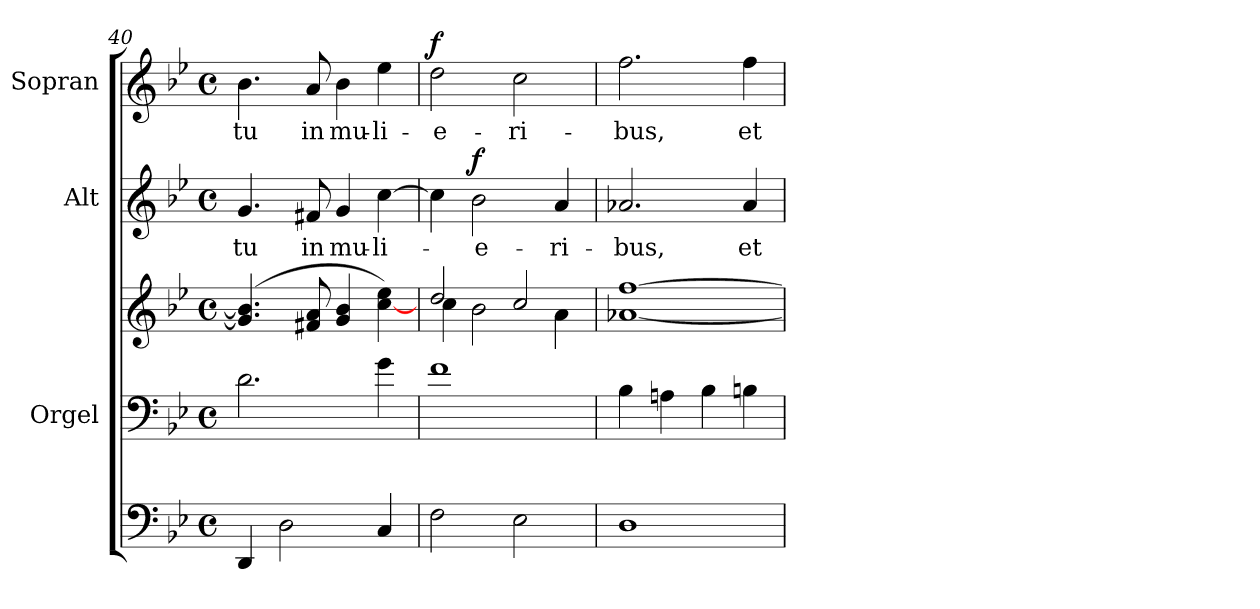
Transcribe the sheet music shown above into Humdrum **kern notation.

**kern	**kern	**kern	**kern	**text	**dynam	**kern	**text	**dynam
*part4	*part3	*part3	*part2	*part2	*part2	*part1	*part1	*part1
*staff5	*staff4	*staff3	*staff2	*staff2	*staff2	*staff1	*staff1	*staff1
*	*I"Orgel	*	*I"Alt	*	*	*I"Sopran	*	*
*	*I'Org.	*	*I'A.	*	*	*I'S.	*	*
*clefF4	*clefF4	*clefG2	*clefG2	*	*	*clefG2	*	*
*k[b-e-]	*k[b-e-]	*k[b-e-]	*k[b-e-]	*	*	*k[b-e-]	*	*
*B-:	*B-:	*B-:	*B-:	*	*	*B-:	*	*
*M4/4	*M4/4	*M4/4	*M4/4	*	*	*M4/4	*	*
*met(c)	*met(c)	*met(c)	*met(c)	*	*	*met(c)	*	*
=40	=40	=40	=40	=40	=40	=40	=40	=40
!	!	!	!	!LO:LY:b	!	!	!LO:LY:b	!
4DD/	2.d\	(4.g/] 4.b-/]	4.g/	tu	.	4.b-\	tu	.
2D\	.	.	.	.	.	.	.	.
!	!	!	!	!LO:LY:b	!	!	!LO:LY:b	!
.	.	8f#X/ 8a/	8f#X/	in	.	8a/	in	.
!	!	!	!	!LO:LY:b	!	!	!LO:LY:b	!
.	.	4g/ 4b-/	4g/	mu-	.	4b-\	mu-	.
!	!	!	!	!LO:LY:b	!	!	!LO:LY:b	!
4C/	4g\	[<4cc\ 4ee-\)	[4cc\	-li-	.	4ee-\	-li-	.
=41	=41	=41	=41	=41	=41	=41	=41	=41
*	*	*^	*	*	*	*	*	*
!	!	!	!	!	!	!	!	!LO:LY:b	!LO:DY:a
2F\	1f	2dd/	4cc\	4cc\]	.	.	2dd\	-e-	f
!	!	!	!	!	!LO:LY:b	!LO:DY:a	!	!	!
.	.	.	2b-\	2b-\	-e-	f	.	.	.
!	!	!	!	!	!	!	!	!LO:LY:b	!
2E-\	.	2cc/	.	.	.	.	2cc\	-ri-	.
!	!	!	!	!	!LO:LY:b	!	!	!	!
.	.	.	4a\	4a/	-ri-	.	.	.	.
!!LO:PB:g=z
=42	=42	=42	=42	=42	=42	=42	=42	=42	=42
!	!	!	!	!	!LO:LY:b	!	!	!LO:LY:b	!
1D	4B-\	[>1ff	[<1a-X	2.a-X/	-bus,	.	2.ff\	-bus,	.
.	4An\	.	.	.	.	.	.	.	.
.	4B-\	.	.	.	.	.	.	.	.
!	!	!	!	!	!LO:LY:b	!	!	!LO:LY:b	!
.	4Bn\	.	.	4a-/	et	.	4ff\	et	.
*	*	*v	*v	*	*	*	*	*	*
=	=	=	=	=	=	=	=	=
*-	*-	*-	*-	*-	*-	*-	*-	*-
